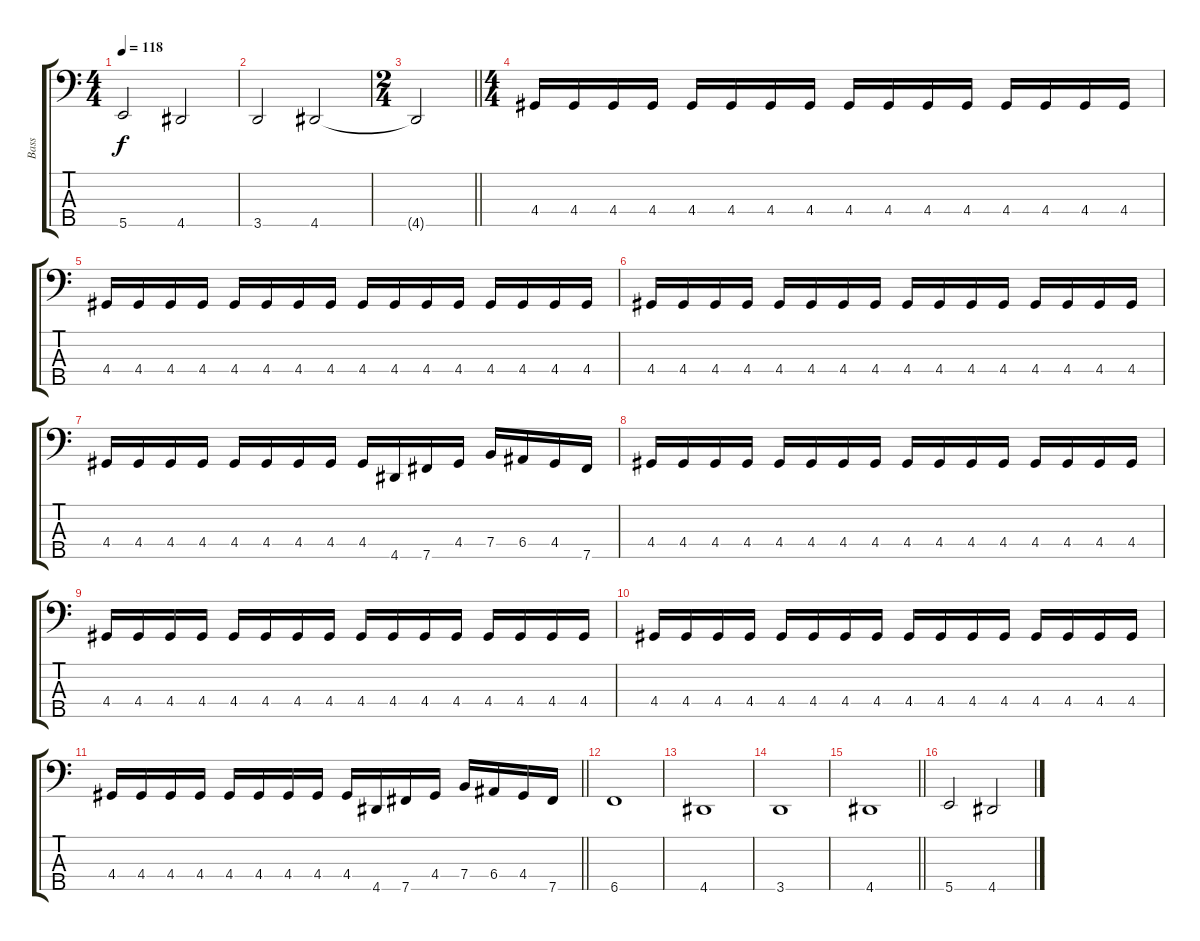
\track ("Bass" "Bass") {instrument electricbasspick}
\staff {score tabs}
\tuning (G2 D2 A1 E1 B0) {hide}
\ts (4 4)
\tempo 118
\clef f4
\ks c
5.5.2{dy f} 4.5.2 |
3.5.2 4.5.2 |
\ts (2 4)
\barLineRight lightlight
4.5{t}.2 |
\ts (4 4)
4.4.16 4.4.16 4.4.16 4.4.16 4.4.16 4.4.16 4.4.16 4.4.16 4.4.16 4.4.16 4.4.16 4.4.16 4.4.16 4.4.16 4.4.16 4.4.16 |
4.4.16 4.4.16 4.4.16 4.4.16 4.4.16 4.4.16 4.4.16 4.4.16 4.4.16 4.4.16 4.4.16 4.4.16 4.4.16 4.4.16 4.4.16 4.4.16 |
4.4.16 4.4.16 4.4.16 4.4.16 4.4.16 4.4.16 4.4.16 4.4.16 4.4.16 4.4.16 4.4.16 4.4.16 4.4.16 4.4.16 4.4.16 4.4.16 |
4.4.16 4.4.16 4.4.16 4.4.16 4.4.16 4.4.16 4.4.16 4.4.16 4.4.16 4.5.16 7.5.16 4.4.16 7.4.16 6.4.16 4.4.16 7.5.16 |
4.4.16 4.4.16 4.4.16 4.4.16 4.4.16 4.4.16 4.4.16 4.4.16 4.4.16 4.4.16 4.4.16 4.4.16 4.4.16 4.4.16 4.4.16 4.4.16 |
4.4.16 4.4.16 4.4.16 4.4.16 4.4.16 4.4.16 4.4.16 4.4.16 4.4.16 4.4.16 4.4.16 4.4.16 4.4.16 4.4.16 4.4.16 4.4.16 |
4.4.16 4.4.16 4.4.16 4.4.16 4.4.16 4.4.16 4.4.16 4.4.16 4.4.16 4.4.16 4.4.16 4.4.16 4.4.16 4.4.16 4.4.16 4.4.16 |
\barLineRight lightlight
4.4.16 4.4.16 4.4.16 4.4.16 4.4.16 4.4.16 4.4.16 4.4.16 4.4.16 4.5.16 7.5.16 4.4.16 7.4.16 6.4.16 4.4.16 7.5.16 |
6.5.1 |
4.5.1 |
3.5.1 |
\barLineRight lightlight
4.5.1 |
5.5.2 4.5.2
